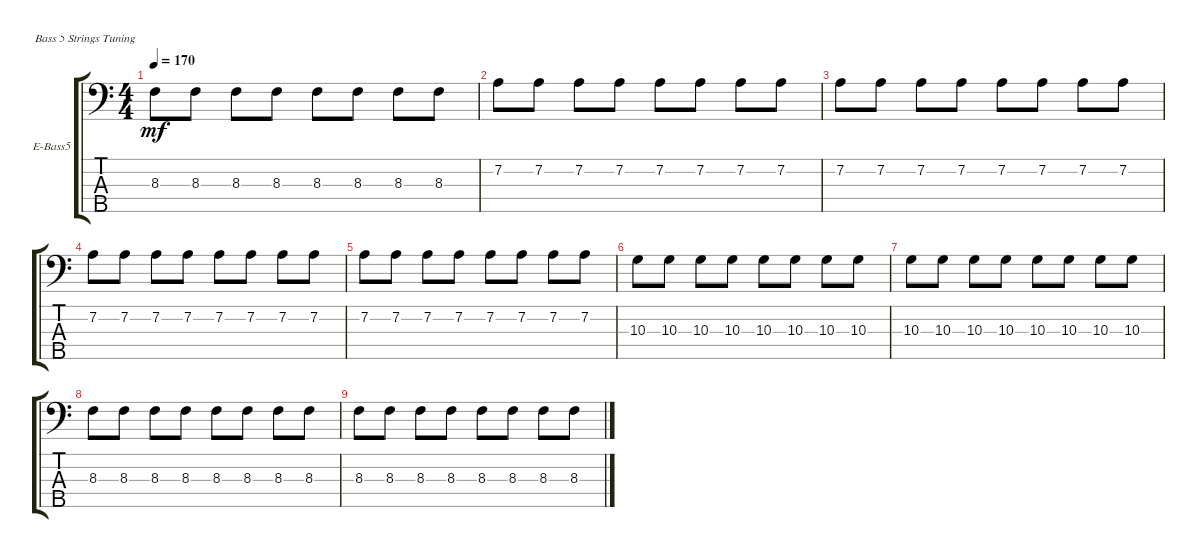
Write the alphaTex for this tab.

\defaultSystemsLayout 4
\bracketExtendMode groupsimilarinstruments
\firstSystemTrackNameOrientation horizontal
\otherSystemsTrackNameOrientation horizontal
\track ("Electric Bass" "E-Bass5") {instrument electricbassfinger}
\staff {score tabs}
\tuning (G2 D2 A1 E1 B0)
\ts (4 4)
\tempo 170
\clef f4
\ks c
8.3.8{dy mf} 8.3.8 8.3.8 8.3.8 8.3.8 8.3.8 8.3.8 8.3.8 |
7.2.8 7.2.8 7.2.8 7.2.8 7.2.8 7.2.8 7.2.8 7.2.8 |
7.2.8 7.2.8 7.2.8 7.2.8 7.2.8 7.2.8 7.2.8 7.2.8 |
7.2.8 7.2.8 7.2.8 7.2.8 7.2.8 7.2.8 7.2.8 7.2.8 |
7.2.8 7.2.8 7.2.8 7.2.8 7.2.8 7.2.8 7.2.8 7.2.8 |
10.3.8 10.3.8 10.3.8 10.3.8 10.3.8 10.3.8 10.3.8 10.3.8 |
10.3.8 10.3.8 10.3.8 10.3.8 10.3.8 10.3.8 10.3.8 10.3.8 |
8.3.8 8.3.8 8.3.8 8.3.8 8.3.8 8.3.8 8.3.8 8.3.8 |
8.3.8 8.3.8 8.3.8 8.3.8 8.3.8 8.3.8 8.3.8 8.3.8
